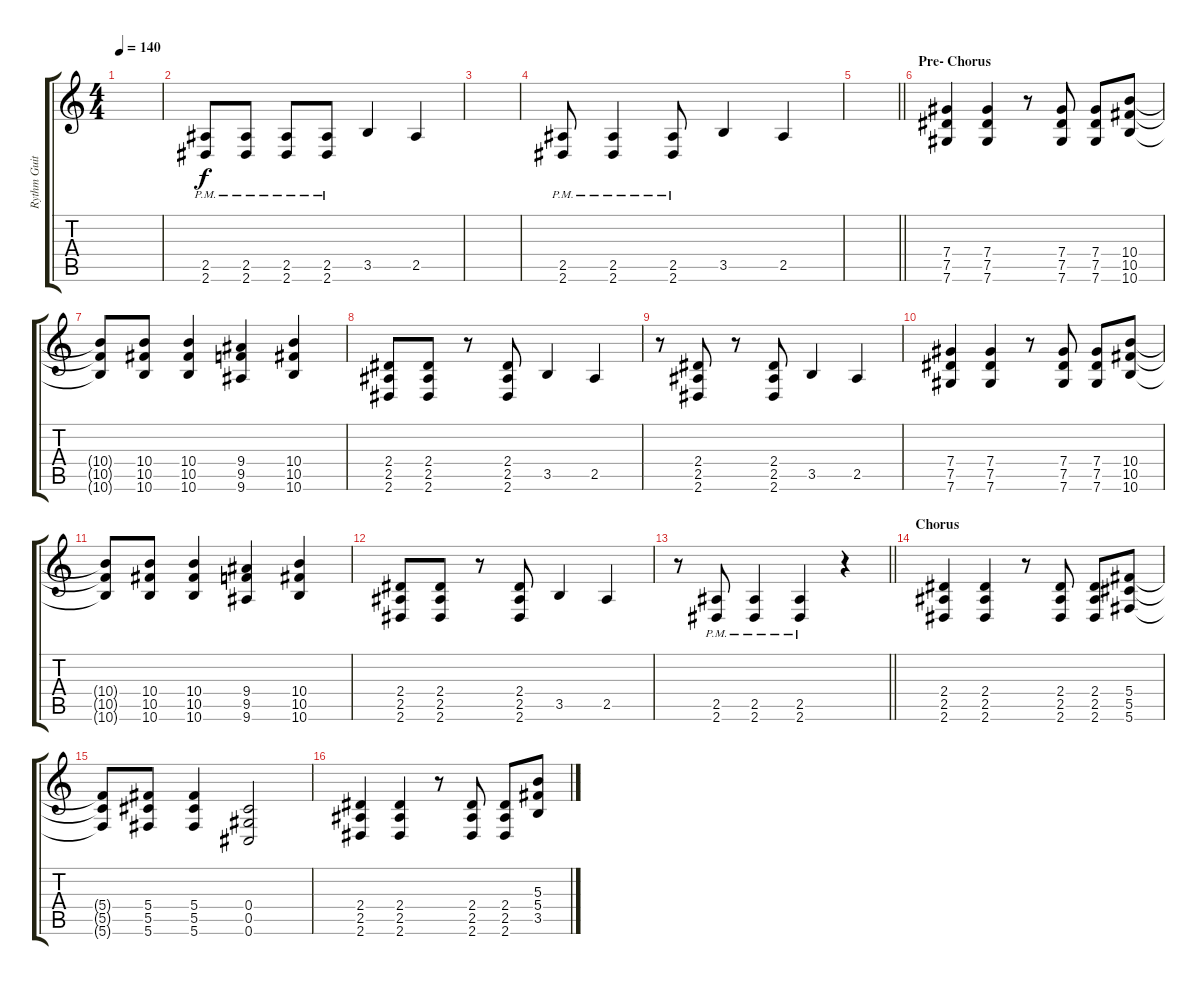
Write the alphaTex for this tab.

\track ("Rythm Guitar" "Rythm Guit") {instrument overdrivenguitar}
\staff {score tabs}
\tuning (Eb4 Bb3 Gb3 Db3 Ab2 Db2) {hide}
\ts (4 4)
\tempo 140
\clef g2
\ks c
|
(2.5{pm} 2.6{pm}).8 (2.5{pm} 2.6{pm}).8 (2.5{pm} 2.6{pm}).8 (2.5{pm} 2.6{pm}).8 3.5.4 2.5.4 |
|
(2.5{pm} 2.6{pm}).8 (2.5{pm} 2.6{pm}).4 (2.5{pm} 2.6{pm}).8 3.5.4 2.5.4 |
\barLineRight lightlight
|
\section ("" "Pre- Chorus")
(7.4 7.5 7.6).4 (7.4 7.5 7.6).4 r.8 (7.4 7.5 7.6).8 (7.4 7.5 7.6).8 (10.4 10.5 10.6).8 |
(10.4{t} 10.5{t} 10.6{t}).8 (10.4 10.5 10.6).8 (10.4 10.5 10.6).4 (9.4 9.5 9.6).4 (10.4 10.5 10.6).4 |
(2.4 2.5 2.6).8 (2.4 2.5 2.6).8 r.8 (2.4 2.5 2.6).8 3.5.4 2.5.4 |
r.8 (2.4 2.5 2.6).8 r.8 (2.4 2.5 2.6).8 3.5.4 2.5.4 |
(7.4 7.5 7.6).4 (7.4 7.5 7.6).4 r.8 (7.4 7.5 7.6).8 (7.4 7.5 7.6).8 (10.4 10.5 10.6).8 |
(10.4{t} 10.5{t} 10.6{t}).8 (10.4 10.5 10.6).8 (10.4 10.5 10.6).4 (9.4 9.5 9.6).4 (10.4 10.5 10.6).4 |
(2.4 2.5 2.6).8 (2.4 2.5 2.6).8 r.8 (2.4 2.5 2.6).8 3.5.4 2.5.4 |
\barLineRight lightlight
r.8 (2.5{pm} 2.6{pm}).8 (2.5{pm} 2.6{pm}).4 (2.5{pm} 2.6{pm}).4 r.4 |
\section ("" "Chorus")
(2.4 2.5 2.6).4 (2.4 2.5 2.6).4 r.8 (2.4 2.5 2.6).8 (2.4 2.5 2.6).8 (5.4 5.5 5.6).8 |
(5.4{t} 5.5{t} 5.6{t}).8 (5.4 5.5 5.6).8 (5.4 5.5 5.6).4 (0.4 0.5 0.6).2 |
(2.4 2.5 2.6).4 (2.4 2.5 2.6).4 r.8 (2.4 2.5 2.6).8 (2.4 2.5 2.6).8 (5.3 5.4 3.5).8
